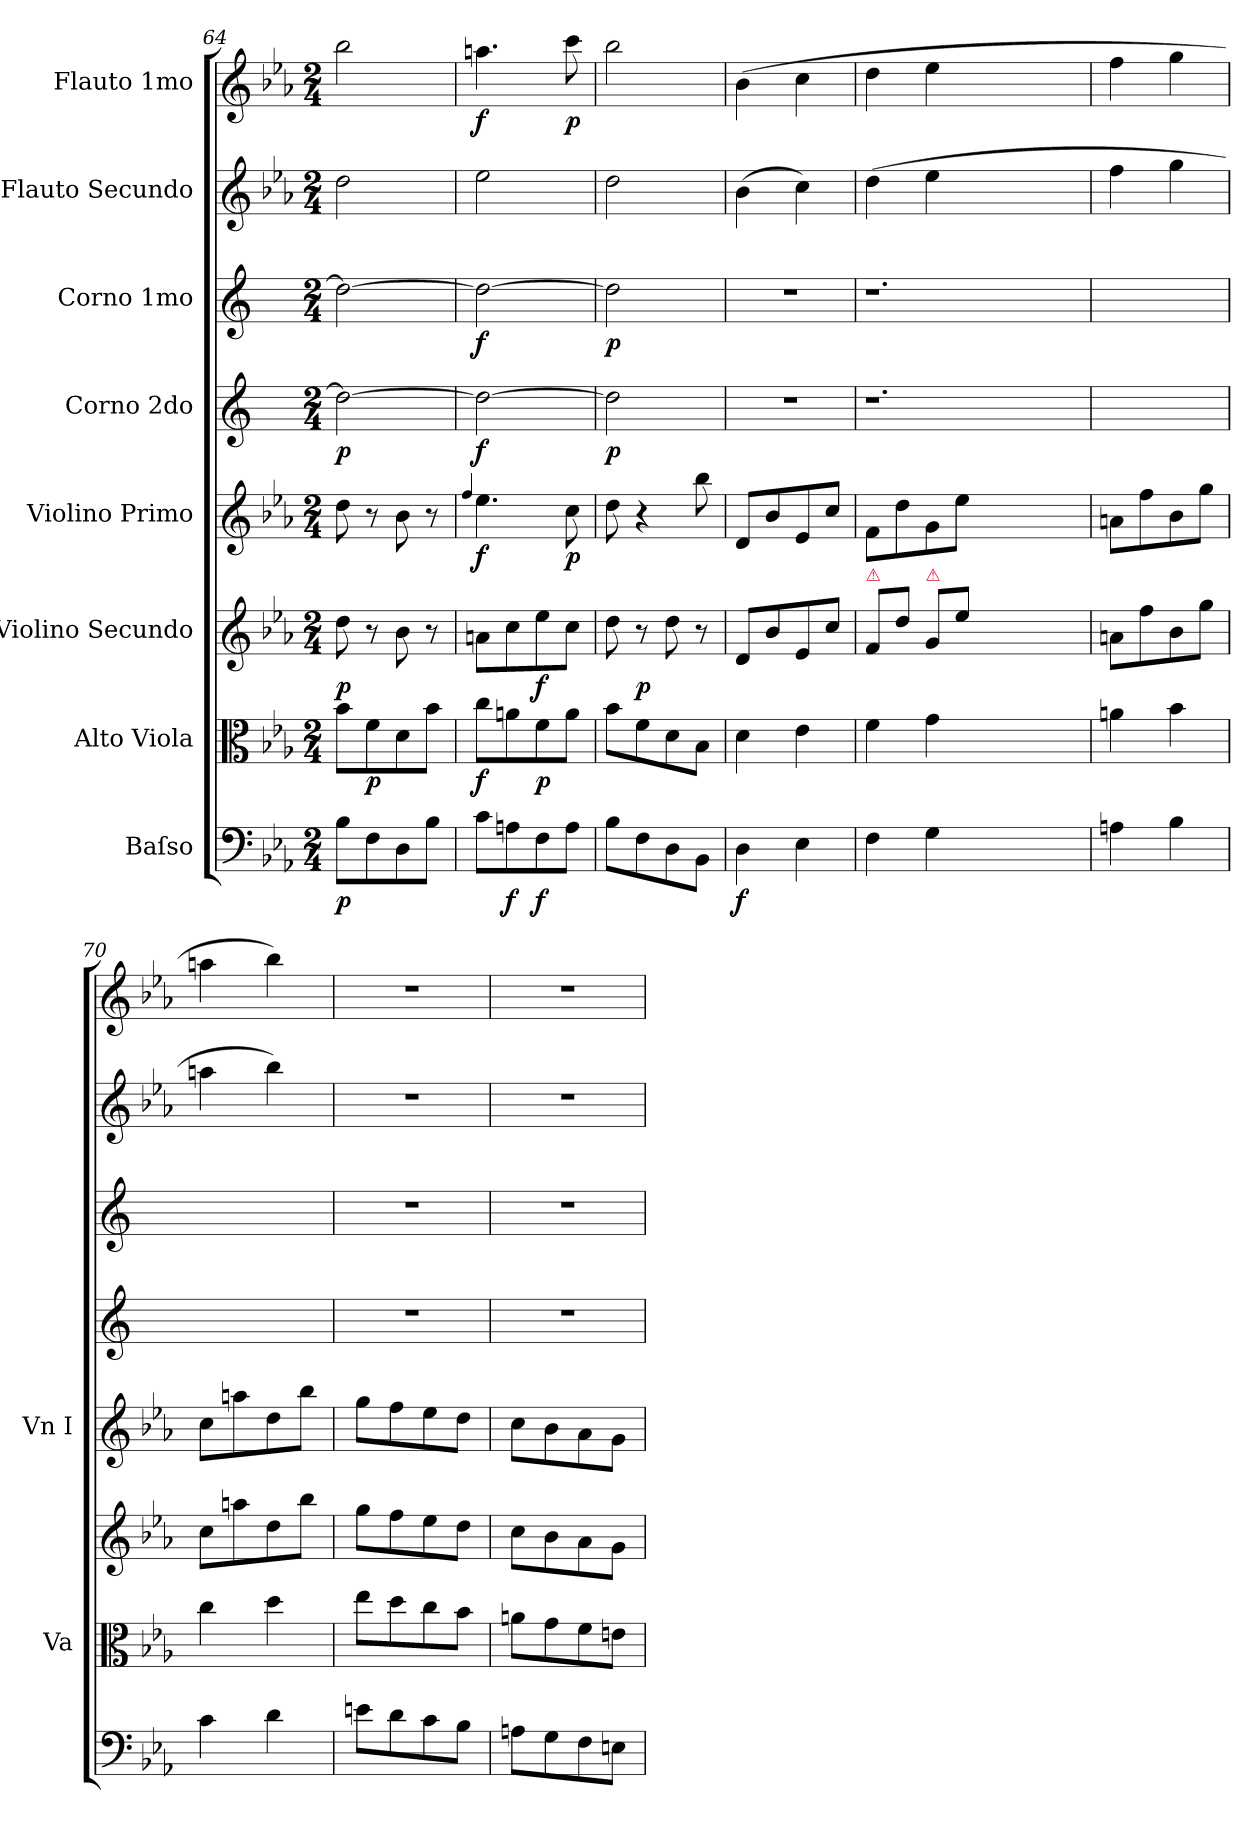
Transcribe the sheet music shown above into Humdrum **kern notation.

**kern	**dynam	**kern	**dynam	**kern	**dynam	**kern	**dynam	**kern	**dynam	**kern	**dynam	**kern	**kern	**dynam
*part8	*part8	*part7	*part7	*part6	*part6	*part5	*part5	*part4	*part4	*part3	*part3	*part2	*part1	*part1
*staff8	*staff8	*staff7	*staff7	*staff6	*staff6	*staff5	*staff5	*staff4	*staff4	*staff3	*staff3	*staff2	*staff1	*staff1
*I"Baſso	*	*I"Alto Viola	*	*I"Violino Secundo	*	*I"Violino Primo	*	*I"Corno 2do	*	*I"Corno 1mo	*	*I"Flauto Secundo	*I"Flauto 1mo	*
*	*	*I'Va	*	*	*	*I'Vn I	*	*	*	*	*	*	*	*
*clefF4	*	*clefC3	*	*clefG2	*	*clefG2	*	*clefG2	*	*clefG2	*	*clefG2	*clefG2	*
*	*	*	*	*	*	*	*	*ITrd5c9	*	*ITrd5c9	*	*	*	*
*k[b-e-a-]	*	*k[b-e-a-]	*	*k[b-e-a-]	*	*k[b-e-a-]	*	*k[b-e-a-]	*	*k[b-e-a-]	*	*k[b-e-a-]	*k[b-e-a-]	*
*M2/4	*	*M2/4	*	*M2/4	*	*M2/4	*	*M2/4	*	*M2/4	*	*M2/4	*M2/4	*
=64	=64	=64	=64	=64	=64	=64	=64	=64	=64	=64	=64	=64	=64	=64
8B-\L	p	8b-\L	.	8dd\	p	8dd\	.	2f\_	p	2f\_	.	2dd\	2bb-\	.
8F\	.	8f\	p	8r	.	8r	.	.	.	.	.	.	.	.
8D\	.	8d\	.	8b-\	.	8b-\	.	.	.	.	.	.	.	.
8B-\J	.	8b-\J	.	8r	.	8r	.	.	.	.	.	.	.	.
=65	=65	=65	=65	=65	=65	=65	=65	=65	=65	=65	=65	=65	=65	=65
.	.	.	.	.	.	4qqff/	.	.	.	.	.	.	.	.
8c\L	.	8cc\L	f	8an\L	.	4.ee-\	f	2f\_	f	2f\_	f	2ee-\	4.aan\	f
8An\	f	8an\	.	8cc\	.	.	.	.	.	.	.	.	.	.
8F\	f	8f\	p	8ee-\	f	.	.	.	.	.	.	.	.	.
8A\J	.	8a\J	.	8cc\J	.	8cc\	p	.	.	.	.	.	8ccc\	p
=66	=66	=66	=66	=66	=66	=66	=66	=66	=66	=66	=66	=66	=66	=66
8B-\L	.	8b-\L	.	8dd\	.	8dd\	.	2f\]	p	2f\]	p	2dd\	2bb-\	.
8F\	.	8f\	.	8r	p	4r	.	.	.	.	.	.	.	.
8D\	.	8d\	.	8dd\	.	.	.	.	.	.	.	.	.	.
8BB-\J	.	8B-\J	.	8r	.	8bb-\	.	.	.	.	.	.	.	.
=67	=67	=67	=67	=67	=67	=67	=67	=67	=67	=67	=67	=67	=67	=67
4D\	f	4d\	.	8d/L	.	8d/L	for	2r	.	2r	.	(4b-\	(4b-\	.
.	.	.	.	8b-/	.	8b-/	.	.	.	.	.	.	.	.
4E-\	.	4e-\	.	8e-/	.	8e-/	.	.	.	.	.	4cc\)	4cc\	.
.	.	.	.	8cc/J	.	8cc/J	.	.	.	.	.	.	.	.
=68	=68	=68	=68	=68	=68	=68	=68	=68	=68	=68	=68	=68	=68	=68
!	!	!	!	!LO:TX:a:color=crimson:t=⚠	!	!	!	!	!	!	!	!	!	!
4F\	.	4f\	.	8f/L	.	8f\L	.	1.r	.	1.r	.	(4dd\	4dd\	.
.	.	.	.	8dd\J	.	8dd\	.	.	.	.	.	.	.	.
!	!	!	!	!LO:TX:a:color=crimson:t=⚠	!	!	!	!	!	!	!	!	!	!
4G\	.	4g\	.	8g/L	.	8g\	.	.	.	.	.	4ee-\	4ee-\	.
.	.	.	.	8ee-\J	.	8ee-\J	.	.	.	.	.	.	.	.
1ryy	.	1ryy	.	1ryy	.	1ryy	.	.	.	.	.	1ryy	1ryy	.
=69	=69	=69	=69	=69	=69	=69	=69	=69	=69	=69	=69	=69	=69	=69
4An\	.	4an\	.	8an\L	.	8an\L	.	2ryy	.	2ryy	.	4ff\	4ff\	.
.	.	.	.	8ff\	.	8ff\	.	.	.	.	.	.	.	.
4B-\	.	4b-\	.	8b-\	.	8b-\	.	.	.	.	.	4gg\	4gg\	.
.	.	.	.	8gg\J	.	8gg\J	.	.	.	.	.	.	.	.
=70	=70	=70	=70	=70	=70	=70	=70	=70	=70	=70	=70	=70	=70	=70
4c\	.	4cc\	.	8cc\L	.	8cc\L	.	2ryy	.	2ryy	.	4aan\	4aan\	.
.	.	.	.	8aan\	.	8aan\	.	.	.	.	.	.	.	.
4d\	.	4dd\	.	8dd\	.	8dd\	.	.	.	.	.	4bb-\)	4bb-\)	.
.	.	.	.	8bb-\J	.	8bb-\J	.	.	.	.	.	.	.	.
=71	=71	=71	=71	=71	=71	=71	=71	=71	=71	=71	=71	=71	=71	=71
8en\L	.	8ee-\L	.	8gg\L	.	8gg\L	.	2r	.	2r	.	2r	2r	.
8d\	.	8dd\	.	8ff\	.	8ff\	.	.	.	.	.	.	.	.
8c\	.	8cc\	.	8ee-\	.	8ee-\	.	.	.	.	.	.	.	.
8B-\J	.	8b-\J	.	8dd\J	.	8dd\J	.	.	.	.	.	.	.	.
=72	=72	=72	=72	=72	=72	=72	=72	=72	=72	=72	=72	=72	=72	=72
8An\L	.	8an\L	.	8cc\L	.	8cc\L	.	2r	.	2r	.	2r	2r	.
8G\	.	8g\	.	8b-\	.	8b-\	.	.	.	.	.	.	.	.
8F\	.	8f\	.	8a-\	.	8a-\	.	.	.	.	.	.	.	.
8En\J	.	8en\J	.	8g\J	.	8g\J	.	.	.	.	.	.	.	.
=	=	=	=	=	=	=	=	=	=	=	=	=	=	=
*-	*-	*-	*-	*-	*-	*-	*-	*-	*-	*-	*-	*-	*-	*-
